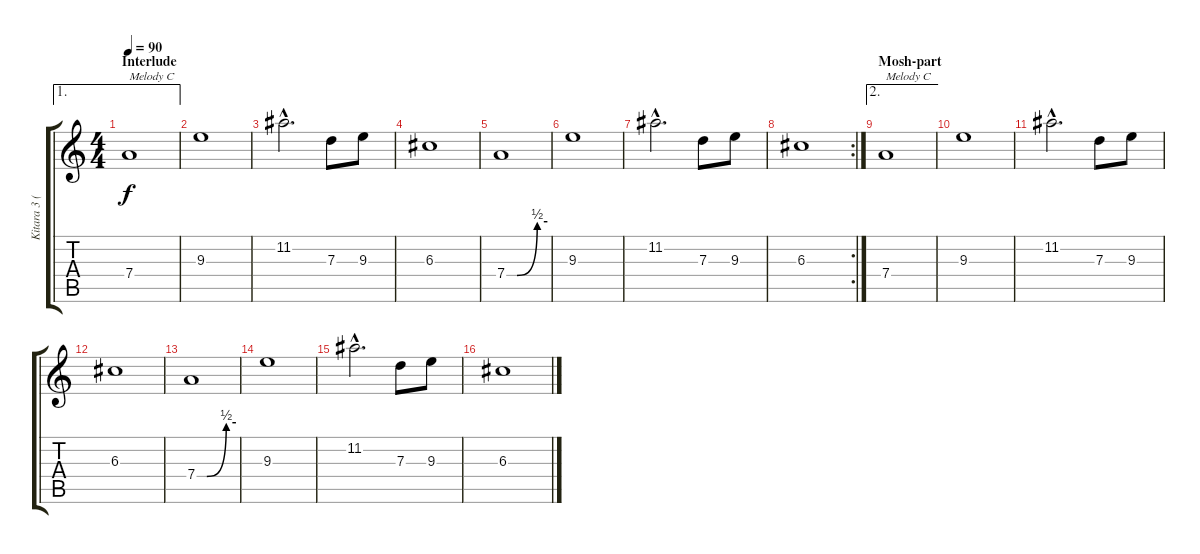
\track ("Kitara 3 (\"Silppukitara 1\")" "Kitara 3 (") {instrument distortionguitar}
\staff {score tabs}
\tuning (E4 B3 G3 D3 A2 D2) {hide}
\ae 1
\ts (4 4)
\section ("" "Interlude")
\tempo 90
\clef g2
\ks c
7.4.1{txt "Melody C" dy f} |
9.3.1 |
11.2{hac}.2{d} 7.3.8 9.3.8 |
6.3.1 |
7.4{be (custom 0 0 15 0 45 2 60 2)}.1 |
9.3.1 |
11.2{hac}.2{d} 7.3.8 9.3.8 |
\rc 2
6.3.1 |
\ae 2
\section ("" "Mosh-part")
7.4.1{txt "Melody C"} |
9.3.1 |
11.2{hac}.2{d} 7.3.8 9.3.8 |
6.3.1 |
7.4{be (custom 0 0 15 0 45 2 60 2)}.1 |
9.3.1 |
11.2{hac}.2{d} 7.3.8 9.3.8 |
6.3.1
